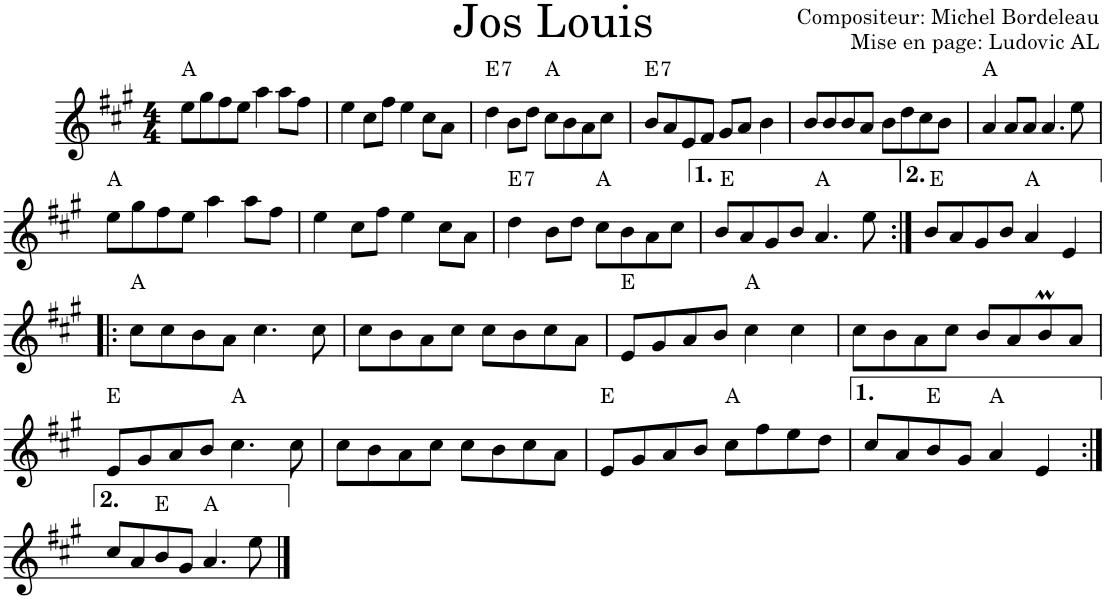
**kern	**harte
*part1	*part1
*staff1	*
*I"Violon	*
*I'Vln.	*
*clefG2	*
*k[f#c#g#]	*
*M4/4	*
=1	=1
8ee\L	A:maj
8gg#\	.
8ff#\	.
8ee\J	.
4aa\	.
8aa\L	.
8ff#\J	.
=2	=2
4ee\	.
8cc#\L	.
8ff#\J	.
4ee\	.
8cc#\L	.
8a\J	.
=3	=3
!	!LO:H:kt=7
4dd\	E:7
8b\L	.
8dd\J	.
8cc#\L	A:maj
8b\	.
8a\	.
8cc#\J	.
=4	=4
!	!LO:H:kt=7
8b/L	E:7
8a/	.
8e/	.
8f#/J	.
8g#/L	.
8a/J	.
4b\	.
=5	=5
8b/L	.
8b/	.
8b/	.
8a/J	.
8b\L	.
8dd\	.
8cc#\	.
8b\J	.
=6	=6
4a/	A:maj
8a/L	.
8a/J	.
4.a/	.
8ee\	.
!!LO:LB:g=z
=7	=7
8ee\L	A:maj
8gg#\	.
8ff#\	.
8ee\J	.
4aa\	.
8aa\L	.
8ff#\J	.
=8	=8
4ee\	.
8cc#\L	.
8ff#\J	.
4ee\	.
8cc#\L	.
8a\J	.
=9	=9
!	!LO:H:kt=7
4dd\	E:7
8b\L	.
8dd\J	.
8cc#\L	A:maj
8b\	.
8a\	.
8cc#\J	.
=10	=10
8b/L	E:maj
8a/	.
8g#/	.
8b/J	.
4.a/	A:maj
8ee\	.
=11:|!	=11:|!
8b/L	E:maj
8a/	.
8g#/	.
8b/J	.
4a/	A:maj
4e/	.
!!LO:LB:g=z
=12!|:	=12!|:
8cc#\L	A:maj
8cc#\	.
8b\	.
8a\J	.
4.cc#\	.
8cc#\	.
=13	=13
8cc#\L	.
8b\	.
8a\	.
8cc#\J	.
8cc#\L	.
8b\	.
8cc#\	.
8a\J	.
=14	=14
8e/L	E:maj
8g#/	.
8a/	.
8b/J	.
4cc#\	A:maj
4cc#\	.
=15	=15
8cc#\L	.
8b\	.
8a\	.
8cc#\J	.
8b/L	.
8a/	.
8bM/	.
8a/J	.
!!LO:LB:g=z
=16	=16
8e/L	E:maj
8g#/	.
8a/	.
8b/J	.
4.cc#\	A:maj
8cc#\	.
=17	=17
8cc#\L	.
8b\	.
8a\	.
8cc#\J	.
8cc#\L	.
8b\	.
8cc#\	.
8a\J	.
=18	=18
8e/L	E:maj
8g#/	.
8a/	.
8b/J	.
8cc#\L	A:maj
8ff#\	.
8ee\	.
8dd\J	.
=19	=19
8cc#/L	.
8a/	.
8b/	E:maj
8g#/J	.
4a/	A:maj
4e/	.
!!LO:LB:g=z
=20:|!	=20:|!
8cc#/L	.
8a/	.
8b/	E:maj
8g#/J	.
4.a/	A:maj
8ee\	.
==	==
*-	*-
